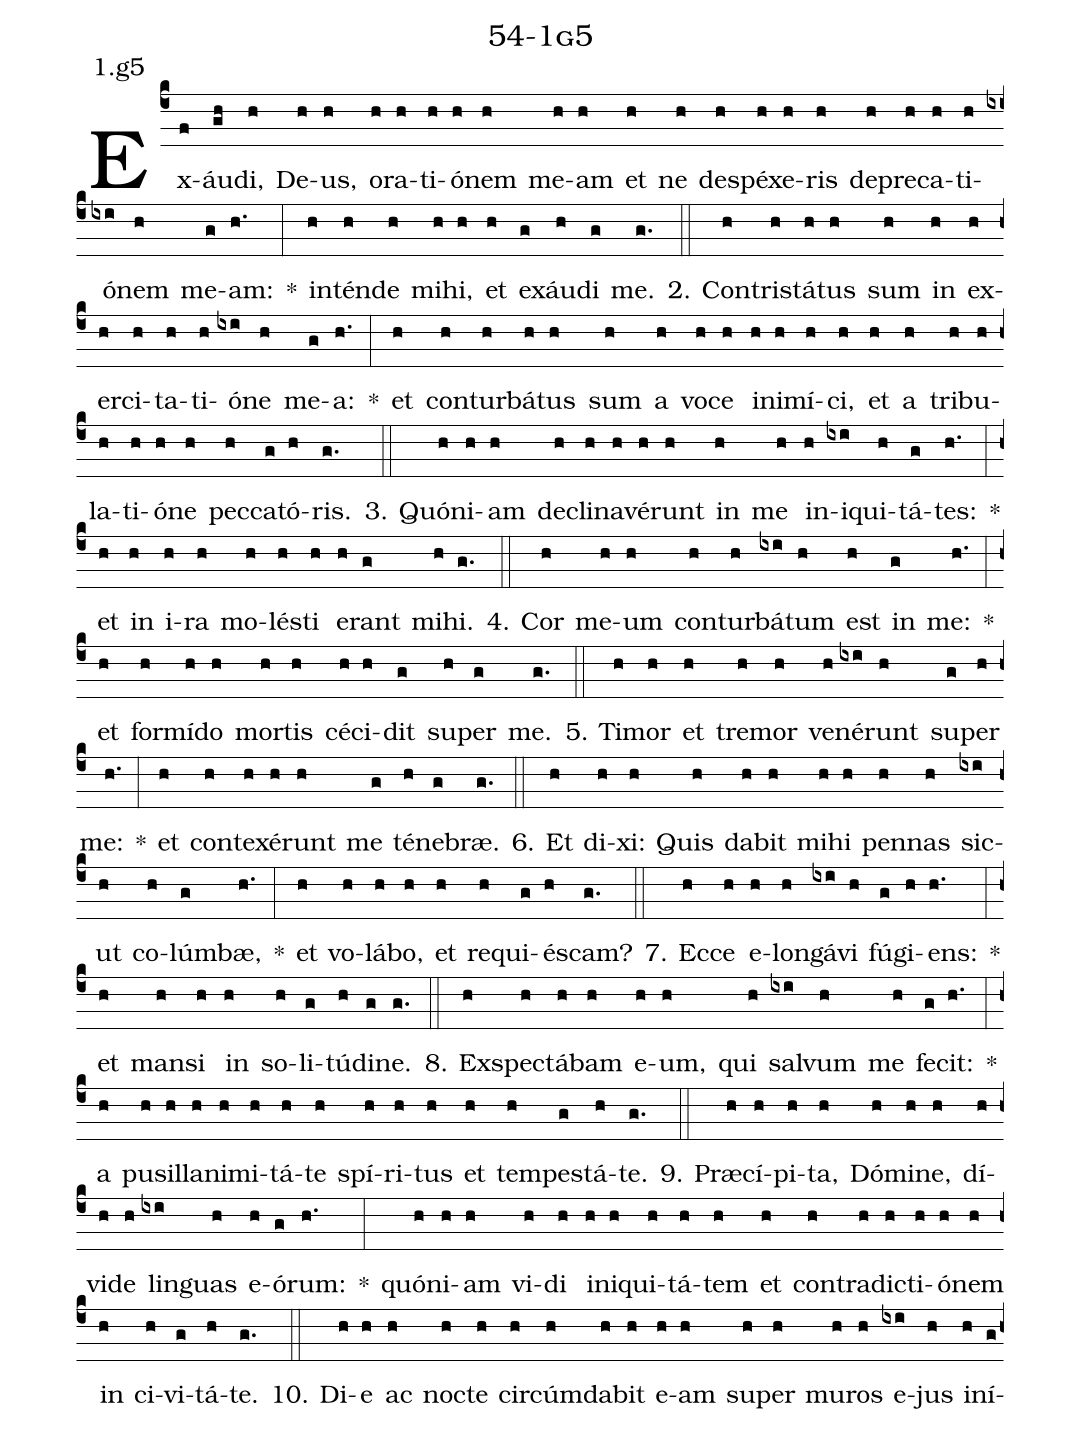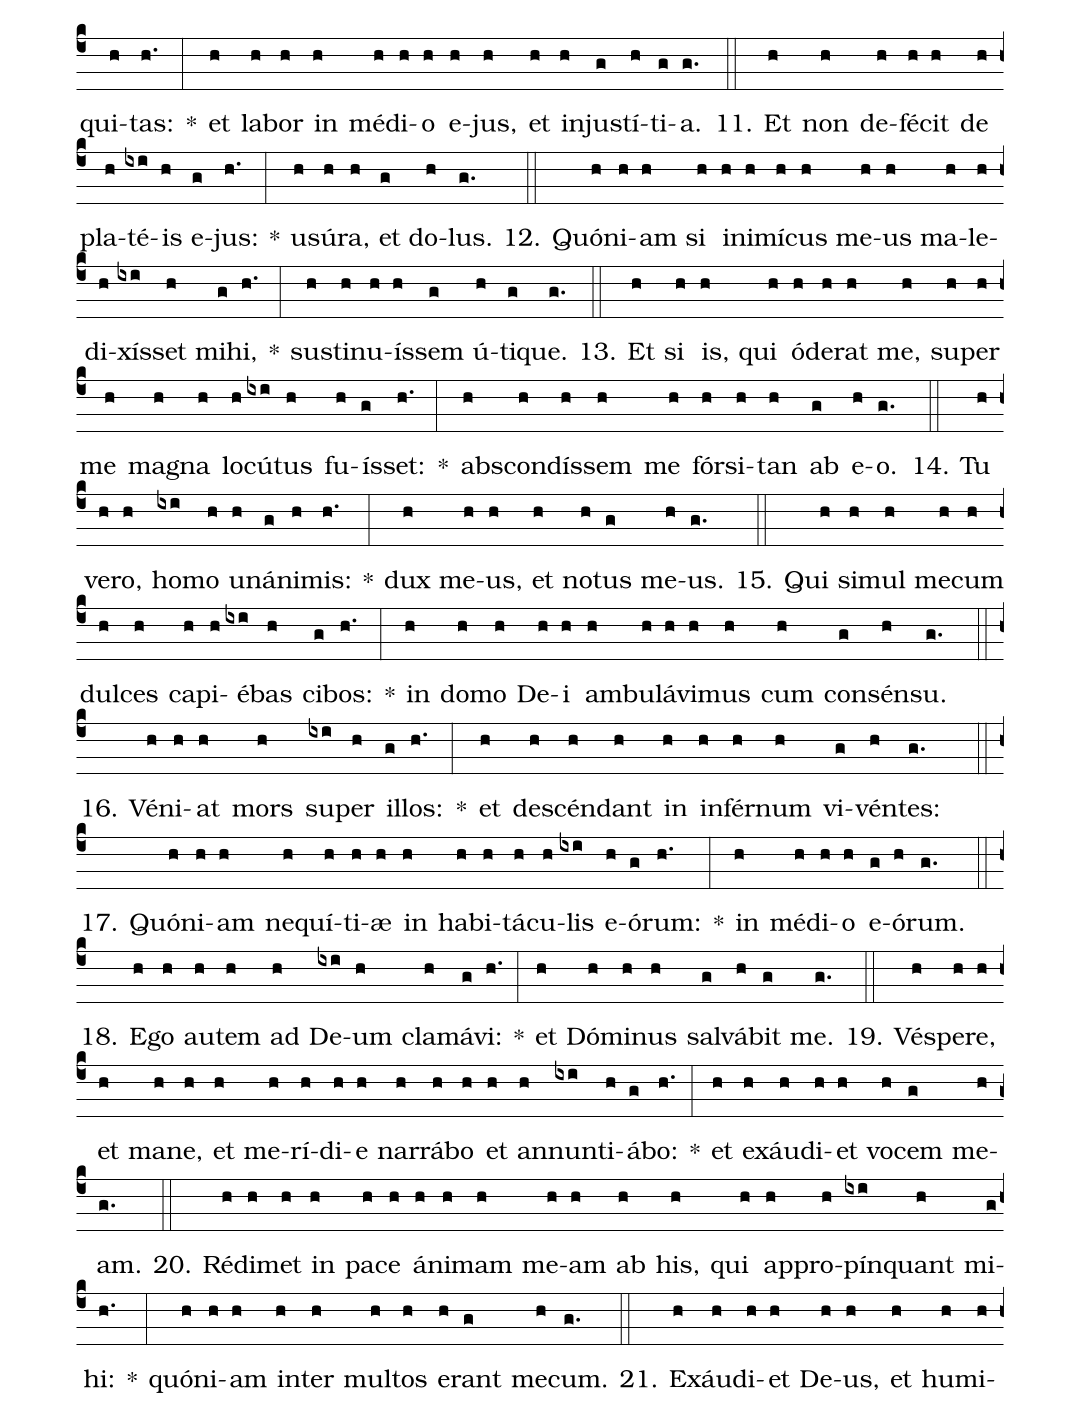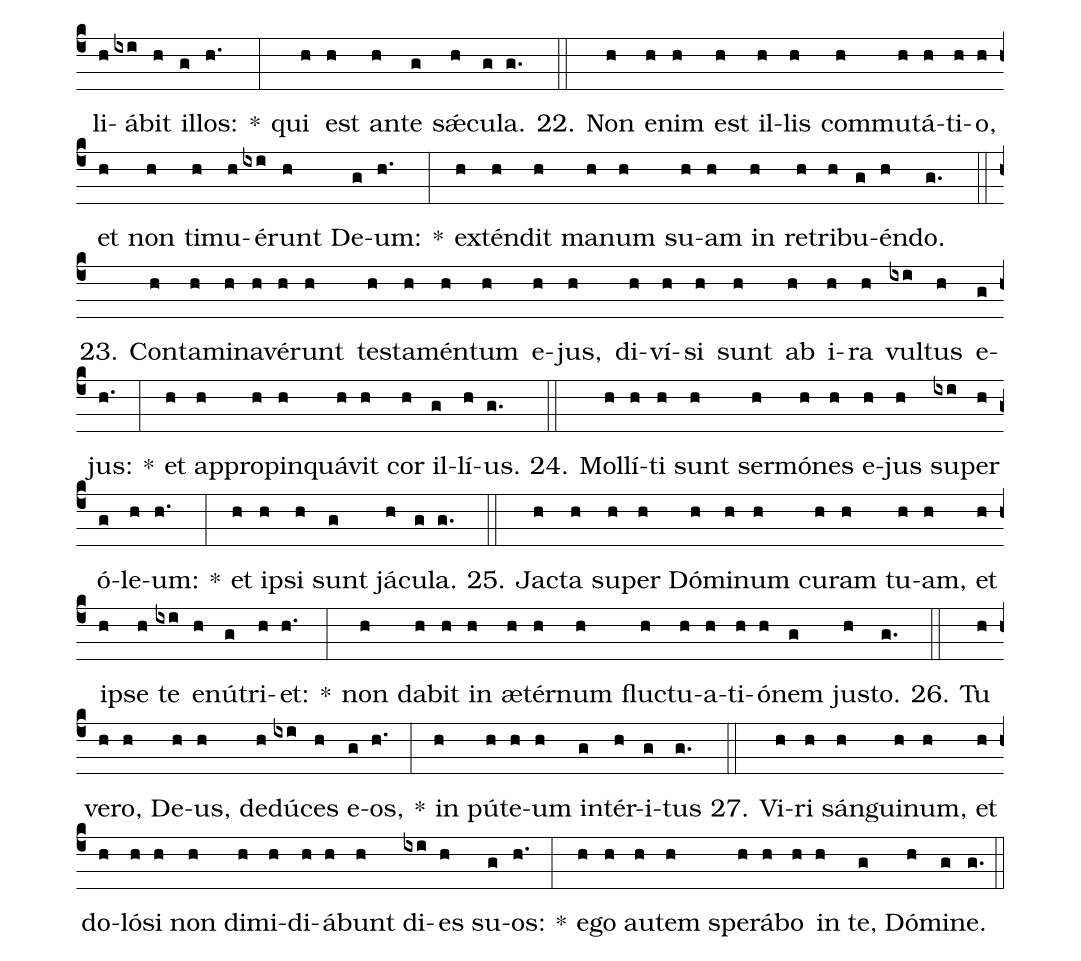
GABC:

name: 54-1g5;
annotation: 1.g5;
%%
(c4)Ex(f)áu(gh)di,(h) De(h)us,(h) o(h)ra(h)ti(h)ó(h)nem(h) me(h)am(h) et(h) ne(h) de(h)spé(h)xe(h)ris(h) de(h)pre(h)ca(h)ti(h)ó(ixi)nem(h) me(g)am:(h.) *(:) in(h)tén(h)de(h) mi(h)hi,(h) et(h) ex(g)áu(h)di(g) me.(g.) (::)
2. Con(h)tris(h)tá(h)tus(h) sum(h) in(h) ex(h)er(h)ci(h)ta(h)ti(h)ó(ixi)ne(h) me(g)a:(h.) *(:) et(h) con(h)tur(h)bá(h)tus(h) sum(h) a(h) vo(h)ce(h) in(h)i(h)mí(h)ci,(h) et(h) a(h) tri(h)bu(h)la(h)ti(h)ó(h)ne(h) pec(h)ca(g)tó(h)ris.(g.) (::)
3. Quón(h)i(h)am(h) de(h)cli(h)na(h)vé(h)runt(h) in(h) me(h) in(h)i(ixi)qui(h)tá(g)tes:(h.) *(:) et(h) in(h) i(h)ra(h) mo(h)lés(h)ti(h) e(h)rant(g) mi(h)hi.(g.) (::)
4. Cor(h) me(h)um(h) con(h)tur(h)bá(ixi)tum(h) est(h) in(g) me:(h.) *(:) et(h) for(h)mí(h)do(h) mor(h)tis(h) cé(h)ci(h)dit(g) su(h)per(g) me.(g.) (::)
5. Ti(h)mor(h) et(h) tre(h)mor(h) ve(h)né(ixi)runt(h) su(g)per(h) me:(h.) *(:) et(h) con(h)te(h)xé(h)runt(h) me(g) té(h)ne(g)bræ.(g.) (::)
6. Et(h) di(h)xi:(h) Quis(h) da(h)bit(h) mi(h)hi(h) pen(h)nas(h) sic(ixi)ut(h) co(h)lúm(g)bæ,(h.) *(:) et(h) vo(h)lá(h)bo,(h) et(h) re(h)qui(g)és(h)cam?(g.) (::)
7. Ec(h)ce(h) e(h)lon(h)gá(ixi)vi(h) fú(g)gi(h)ens:(h.) *(:) et(h) man(h)si(h) in(h) so(h)li(g)tú(h)di(g)ne.(g.) (::)
8. Ex(h)spec(h)tá(h)bam(h) e(h)um,(h) qui(h) sal(ixi)vum(h) me(h) fe(g)cit:(h.) *(:) a(h) pu(h)sil(h)la(h)ni(h)mi(h)tá(h)te(h) spí(h)ri(h)tus(h) et(h) tem(h)pes(g)tá(h)te.(g.) (::)
9. Præ(h)cí(h)pi(h)ta,(h) Dó(h)mi(h)ne,(h) dí(h)vi(h)de(h) lin(ixi)guas(h) e(h)ó(g)rum:(h.) *(:) quón(h)i(h)am(h) vi(h)di(h) in(h)i(h)qui(h)tá(h)tem(h) et(h) con(h)tra(h)dic(h)ti(h)ó(h)nem(h) in(h) ci(h)vi(g)tá(h)te.(g.) (::)
10. Di(h)e(h) ac(h) noc(h)te(h) cir(h)cúm(h)da(h)bit(h) e(h)am(h) su(h)per(h) mu(h)ros(h) e(ixi)jus(h) in(h)í(g)qui(h)tas:(h.) *(:) et(h) la(h)bor(h) in(h) mé(h)di(h)o(h) e(h)jus,(h) et(h) in(h)jus(g)tí(h)ti(g)a.(g.) (::)
11. Et(h) non(h) de(h)fé(h)cit(h) de(h) pla(h)té(ixi)is(h) e(g)jus:(h.) *(:) u(h)sú(h)ra,(h) et(g) do(h)lus.(g.) (::)
12. Quón(h)i(h)am(h) si(h) in(h)i(h)mí(h)cus(h) me(h)us(h) ma(h)le(h)di(h)xís(ixi)set(h) mi(g)hi,(h.) *(:) sus(h)ti(h)nu(h)ís(h)sem(g) ú(h)ti(g)que.(g.) (::)
13. Et(h) si(h) is,(h) qui(h) ó(h)de(h)rat(h) me,(h) su(h)per(h) me(h) ma(h)gna(h) lo(h)cú(ixi)tus(h) fu(h)ís(g)set:(h.) *(:) abs(h)con(h)dís(h)sem(h) me(h) fór(h)si(h)tan(h) ab(g) e(h)o.(g.) (::)
14. Tu(h) ve(h)ro,(h) ho(ixi)mo(h) u(h)ná(g)ni(h)mis:(h.) *(:) dux(h) me(h)us,(h) et(h) no(h)tus(g) me(h)us.(g.) (::)
15. Qui(h) si(h)mul(h) me(h)cum(h) dul(h)ces(h) ca(h)pi(h)é(ixi)bas(h) ci(g)bos:(h.) *(:) in(h) do(h)mo(h) De(h)i(h) am(h)bu(h)lá(h)vi(h)mus(h) cum(h) con(g)sén(h)su.(g.) (::)
16. Vé(h)ni(h)at(h) mors(h) su(ixi)per(h) il(g)los:(h.) *(:) et(h) de(h)scén(h)dant(h) in(h) in(h)fér(h)num(h) vi(g)vén(h)tes:(g.) (::)
17. Quón(h)i(h)am(h) ne(h)quí(h)ti(h)æ(h) in(h) ha(h)bi(h)tá(h)cu(h)lis(ixi) e(h)ó(g)rum:(h.) *(:) in(h) mé(h)di(h)o(h) e(g)ó(h)rum.(g.) (::)
18. E(h)go(h) au(h)tem(h) ad(h) De(ixi)um(h) cla(h)má(g)vi:(h.) *(:) et(h) Dó(h)mi(h)nus(h) sal(g)vá(h)bit(g) me.(g.) (::)
19. Vés(h)pe(h)re,(h) et(h) ma(h)ne,(h) et(h) me(h)rí(h)di(h)e(h) nar(h)rá(h)bo(h) et(h) an(h)nun(ixi)ti(h)á(g)bo:(h.) *(:) et(h) ex(h)áu(h)di(h)et(h) vo(h)cem(g) me(h)am.(g.) (::)
20. Réd(h)i(h)met(h) in(h) pa(h)ce(h) á(h)ni(h)mam(h) me(h)am(h) ab(h) his,(h) qui(h) ap(h)pro(h)pín(ixi)quant(h) mi(g)hi:(h.) *(:) quón(h)i(h)am(h) in(h)ter(h) mul(h)tos(h) e(h)rant(g) me(h)cum.(g.) (::)
21. Ex(h)áu(h)di(h)et(h) De(h)us,(h) et(h) hu(h)mi(h)li(h)á(ixi)bit(h) il(g)los:(h.) *(:) qui(h) est(h) an(h)te(g) sǽ(h)cu(g)la.(g.) (::)
22. Non(h) e(h)nim(h) est(h) il(h)lis(h) com(h)mu(h)tá(h)ti(h)o,(h) et(h) non(h) ti(h)mu(h)é(ixi)runt(h) De(g)um:(h.) *(:) ex(h)tén(h)dit(h) ma(h)num(h) su(h)am(h) in(h) re(h)tri(h)bu(g)én(h)do.(g.) (::)
23. Con(h)ta(h)mi(h)na(h)vé(h)runt(h) tes(h)ta(h)mén(h)tum(h) e(h)jus,(h) di(h)ví(h)si(h) sunt(h) ab(h) i(h)ra(h) vul(ixi)tus(h) e(g)jus:(h.) *(:) et(h) ap(h)pro(h)pin(h)quá(h)vit(h) cor(h) il(g)lí(h)us.(g.) (::)
24. Mol(h)lí(h)ti(h) sunt(h) ser(h)mó(h)nes(h) e(h)jus(h) su(ixi)per(h) ó(g)le(h)um:(h.) *(:) et(h) ip(h)si(h) sunt(g) já(h)cu(g)la.(g.) (::)
25. Jac(h)ta(h) su(h)per(h) Dó(h)mi(h)num(h) cu(h)ram(h) tu(h)am,(h) et(h) ip(h)se(h) te(ixi) e(h)nú(g)tri(h)et:(h.) *(:) non(h) da(h)bit(h) in(h) æ(h)tér(h)num(h) fluc(h)tu(h)a(h)ti(h)ó(h)nem(g) jus(h)to.(g.) (::)
26. Tu(h) ve(h)ro,(h) De(h)us,(h) de(h)dú(ixi)ces(h) e(g)os,(h.) *(:) in(h) pú(h)te(h)um(h) in(g)tér(h)i(g)tus(g.) (::)
27. Vi(h)ri(h) sán(h)gui(h)num,(h) et(h) do(h)ló(h)si(h) non(h) di(h)mi(h)di(h)á(h)bunt(h) di(ixi)es(h) su(g)os:(h.) *(:) e(h)go(h) au(h)tem(h) spe(h)rá(h)bo(h) in(h) te,(g) Dó(h)mi(g)ne.(g.) (::)
